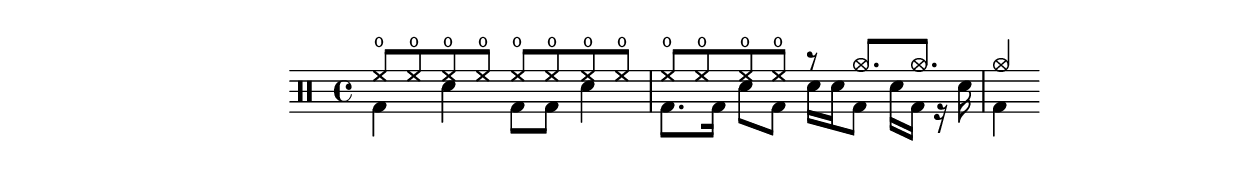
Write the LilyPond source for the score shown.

\paper {
    right-margin = 34\mm
    left-margin = 34\mm
}

up = \drummode {
  hho8 hho hho hho hho hho hho hho
  hho hho hho hho r8 cymc8. cymc
  cymc4
}

down = \drummode {
  bd4 sn4 bd8 bd sn4 
  bd8. bd16 sn8 bd sn16 sn bd8 sn16 bd r sn
  bd4
}

\new DrumStaff <<

  \new DrumVoice { 
      \voiceOne 
        \up
    }
  \new DrumVoice { 
      \voiceTwo 
        \down 
  }
>> 
